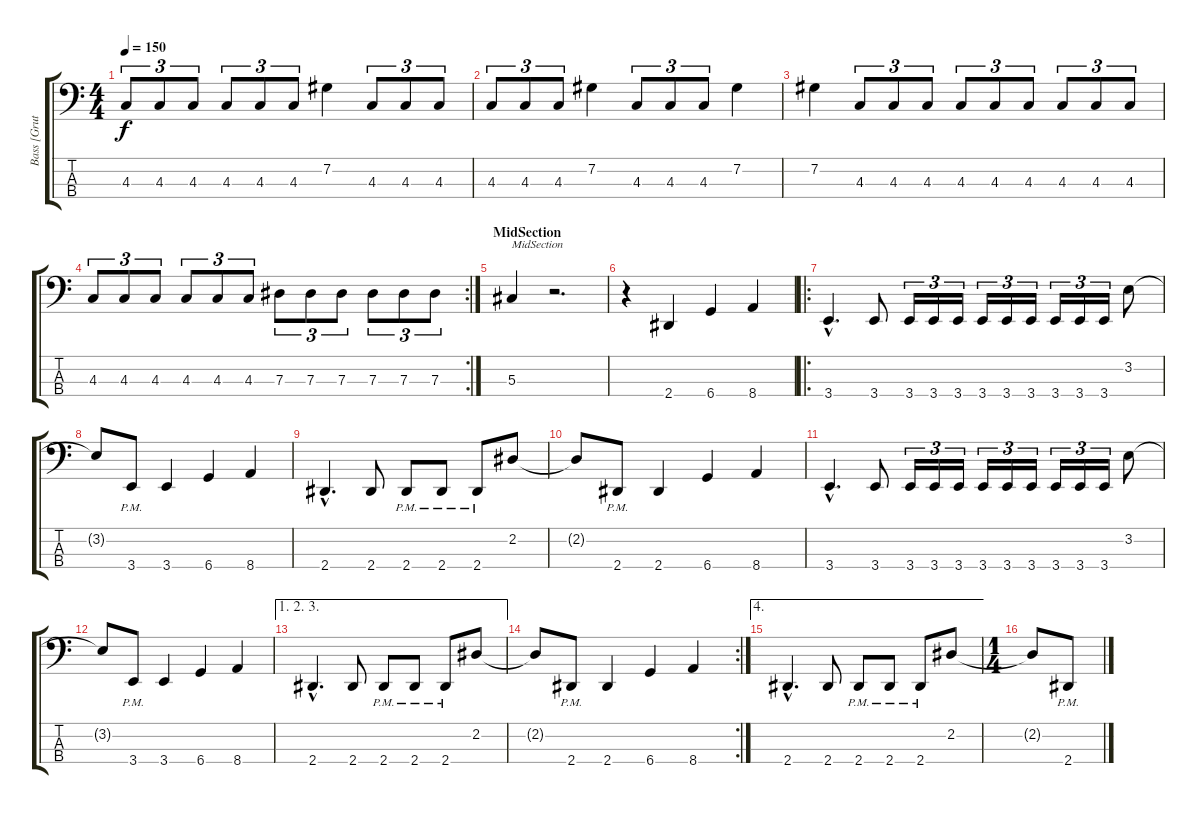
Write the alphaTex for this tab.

\track ("Bass [Grutle Kjellsson]" "Bass [Grut") {instrument electricbasspick}
\staff {score tabs}
\tuning (Gb2 Db2 Ab1 Db1) {hide}
\ts (4 4)
\tempo 150
\clef f4
\ks c
4.3.8{tu (3 2) dy f} 4.3.8{tu (3 2)} 4.3.8{tu (3 2)} 4.3.8{tu (3 2)} 4.3.8{tu (3 2)} 4.3.8{tu (3 2)} 7.2.4 4.3.8{tu (3 2)} 4.3.8{tu (3 2)} 4.3.8{tu (3 2)} |
4.3.8{tu (3 2)} 4.3.8{tu (3 2)} 4.3.8{tu (3 2)} 7.2.4 4.3.8{tu (3 2)} 4.3.8{tu (3 2)} 4.3.8{tu (3 2)} 7.2.4 |
7.2.4 4.3.8{tu (3 2)} 4.3.8{tu (3 2)} 4.3.8{tu (3 2)} 4.3.8{tu (3 2)} 4.3.8{tu (3 2)} 4.3.8{tu (3 2)} 4.3.8{tu (3 2)} 4.3.8{tu (3 2)} 4.3.8{tu (3 2)} |
\rc 2
4.3.8{tu (3 2)} 4.3.8{tu (3 2)} 4.3.8{tu (3 2)} 4.3.8{tu (3 2)} 4.3.8{tu (3 2)} 4.3.8{tu (3 2)} 7.3.8{tu (3 2)} 7.3.8{tu (3 2)} 7.3.8{tu (3 2)} 7.3.8{tu (3 2)} 7.3.8{tu (3 2)} 7.3.8{tu (3 2)} |
\section ("" "MidSection")
5.3.4{txt "MidSection"} r.2{d} |
r.4 2.4.4 6.4.4 8.4.4 |
\ro
3.4{hac}.4{d} 3.4.8 3.4.16{tu (3 2)} 3.4.16{tu (3 2)} 3.4.16{tu (3 2)} 3.4.16{tu (3 2)} 3.4.16{tu (3 2)} 3.4.16{tu (3 2)} 3.4.16{tu (3 2)} 3.4.16{tu (3 2)} 3.4.16{tu (3 2)} 3.2.8 |
3.2{t}.8 3.4{pm}.8 3.4.4 6.4.4 8.4.4 |
2.4{hac}.4{d} 2.4.8 2.4{pm}.8 2.4{pm}.8 2.4{pm}.8 2.2.8 |
2.2{t}.8 2.4{pm}.8 2.4.4 6.4.4 8.4.4 |
3.4{hac}.4{d} 3.4.8 3.4.16{tu (3 2)} 3.4.16{tu (3 2)} 3.4.16{tu (3 2)} 3.4.16{tu (3 2)} 3.4.16{tu (3 2)} 3.4.16{tu (3 2)} 3.4.16{tu (3 2)} 3.4.16{tu (3 2)} 3.4.16{tu (3 2)} 3.2.8 |
3.2{t}.8 3.4{pm}.8 3.4.4 6.4.4 8.4.4 |
\ae (1 2 3)
2.4{hac}.4{d} 2.4.8 2.4{pm}.8 2.4{pm}.8 2.4{pm}.8 2.2.8 |
\rc 2
2.2{t}.8 2.4{pm}.8 2.4.4 6.4.4 8.4.4 |
\ae 4
2.4{hac}.4{d} 2.4.8 2.4{pm}.8 2.4{pm}.8 2.4{pm}.8 2.2.8 |
\ts (1 4)
2.2{t}.8 2.4{pm}.8
